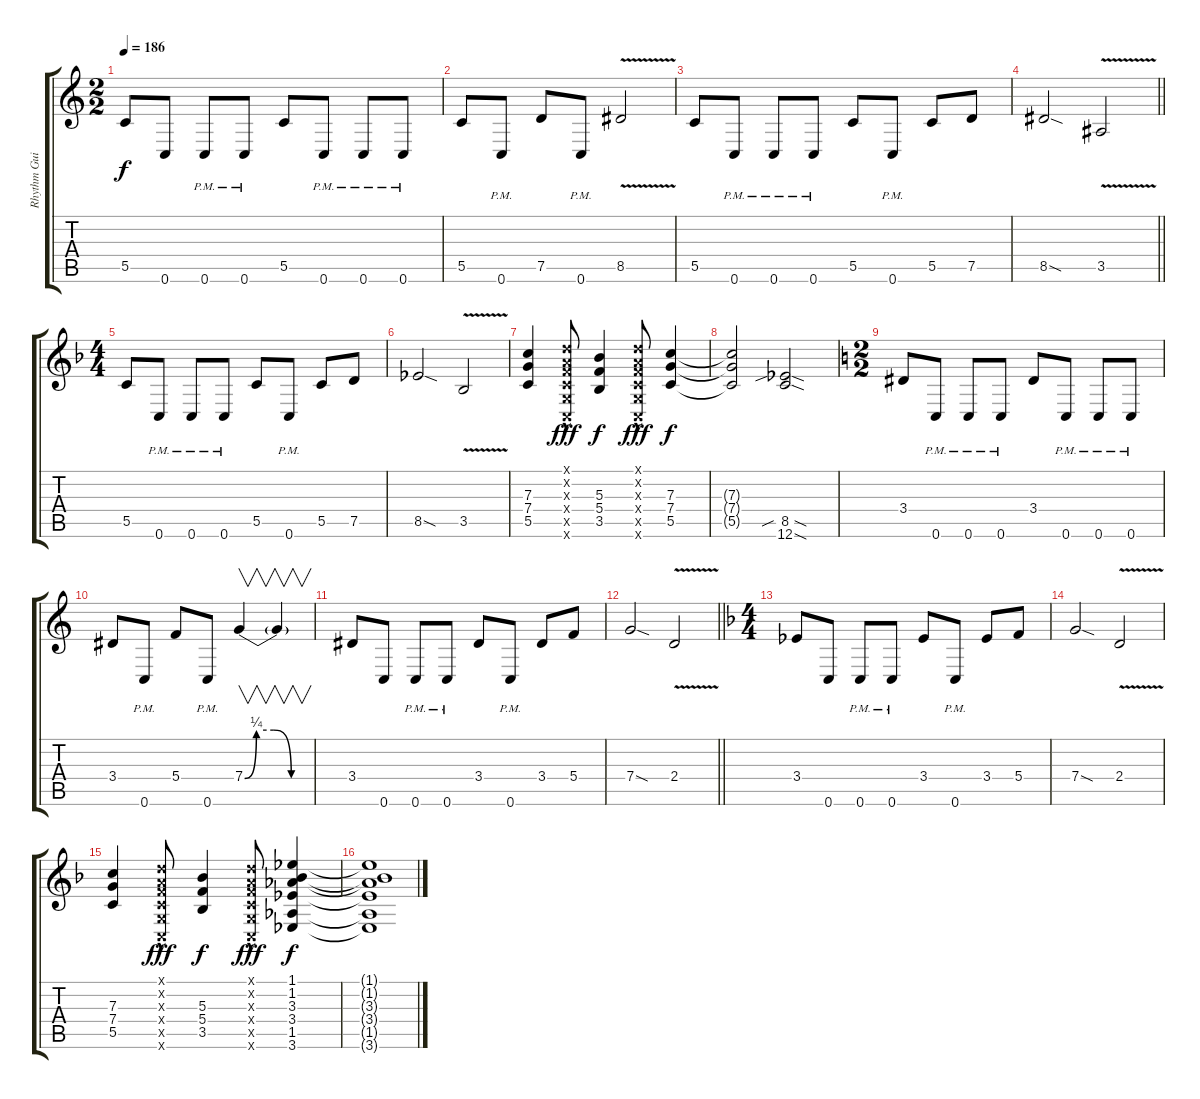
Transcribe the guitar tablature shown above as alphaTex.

\track ("Rhythm Guitar" "Rhythm Gui") {instrument distortionguitar}
\staff {score tabs}
\tuning (D4 A3 F3 C3 G2 C2) {hide}
\ts (2 2)
\tempo 186
\clef g2
\ks c
5.5.8{dy f instrument distortionguitar} 0.6.8 0.6{pm}.8 0.6{pm}.8 5.5.8 0.6{pm}.8 0.6{pm}.8 0.6{pm}.8 |
5.5.8 0.6{pm}.8 7.5.8 0.6{pm}.8 8.5{v}.2 |
5.5.8 0.6{pm}.8 0.6{pm}.8 0.6{pm}.8 5.5.8 0.6{pm}.8 5.5.8 7.5.8 |
\barLineRight lightlight
8.5{sod}.2 3.5{v}.2 |
\ts (4 4)
\ks f
5.5.8 0.6{pm}.8 0.6{pm}.8 0.6{pm}.8 5.5.8 0.6{pm}.8 5.5.8 7.5.8 |
8.5{sod}.2 3.5{v}.2 |
(7.3 7.4 5.5).4 (0.1{hac x} 0.2{hac x} 0.3{hac x} 0.4{hac x} 0.5{hac x} 0.6{hac x}).8{dy fff} (5.3 5.4 3.5).4{dy f} (0.1{hac x} 0.2{hac x} 0.3{hac x} 0.4{hac x} 0.5{hac x} 0.6{hac x}).8{dy fff} (7.3 7.4 5.5).4{dy f} |
(7.3{t} 7.4{t} 5.5{t}).2 (8.5{sib sod} 12.6{sod}).2 |
\ts (2 2)
\ks c
3.4.8 0.6{pm}.8 0.6{pm}.8 0.6{pm}.8 3.4.8 0.6{pm}.8 0.6{pm}.8 0.6{pm}.8 |
3.4.8 0.6{pm}.8 5.4.8 0.6{pm}.8 7.4{be (custom 0 0 10 1 25 1 40 0 60 0)}.4{v} 7.4{t}.4{v} |
3.4.8 0.6.8 0.6{pm}.8 0.6{pm}.8 3.4.8 0.6{pm}.8 3.4.8 5.4.8 |
\barLineRight lightlight
7.4{sod}.2 2.4{v}.2 |
\ts (4 4)
\ks f
3.4.8 0.6.8 0.6{pm}.8 0.6{pm}.8 3.4.8 0.6{pm}.8 3.4.8 5.4.8 |
7.4{sod}.2 2.4{v}.2 |
(7.3 7.4 5.5).4 (0.1{hac x} 0.2{hac x} 0.3{hac x} 0.4{hac x} 0.5{hac x} 0.6{hac x}).8{dy fff} (5.3 5.4 3.5).4{dy f} (0.1{hac x} 0.2{hac x} 0.3{hac x} 0.4{hac x} 0.5{hac x} 0.6{hac x}).8{dy fff} (1.1 1.2 3.3 3.4 1.5 3.6).4{dy f} |
(1.1{t} 1.2{t} 3.3{t} 3.4{t} 1.5{t} 3.6{t}).1
